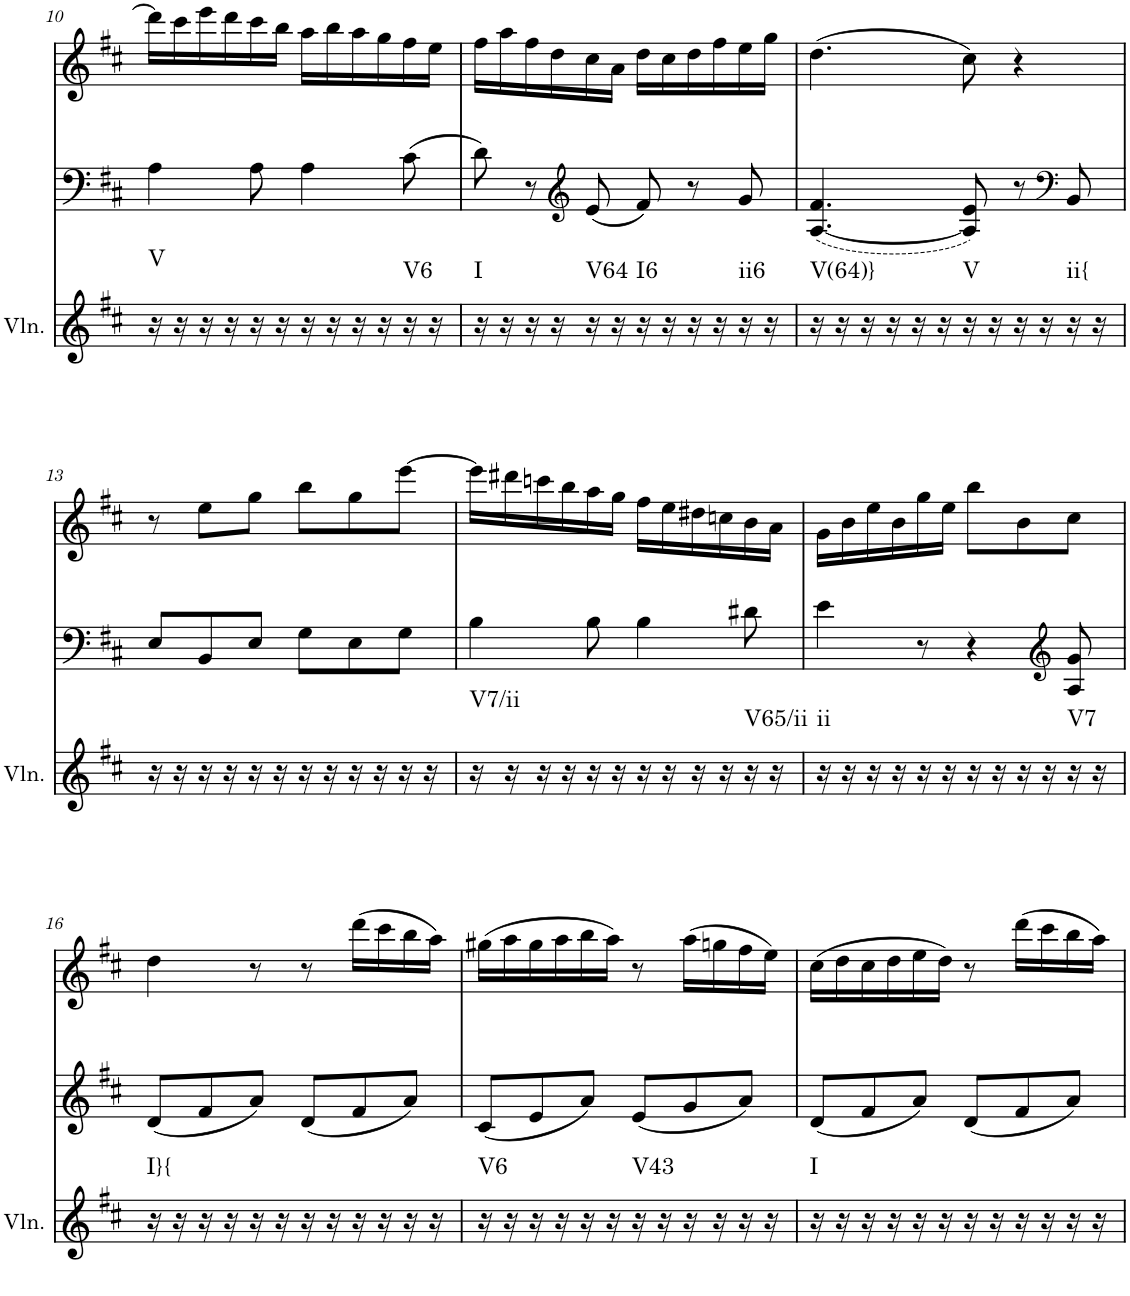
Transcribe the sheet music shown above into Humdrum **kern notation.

**kern	**harte	**kern	**kern
*part3	*part3	*part2	*part1
*staff3	*	*staff2	*staff1
*I"Violin	*	*I"Piano, unbenannt	*I"Piano, unbenannt
*I'Vln.	*	*I'Pno	*I'Pno
!!LO:PB:g=z
*clefG2	*	*clefF4	*clefG2
*k[f#c#]	*	*k[f#c#]	*k[f#c#]
*M6/8	*	*M6/8	*M6/8
=10	=10	=10	=10
!	!LO:H:kt=V	!	!
16r	N	4A\	16ddd\LL]
16r	.	.	16ccc#\
16r	.	.	16eee\
16r	.	.	16ddd\
16r	.	8A\	16ccc#\
16r	.	.	16bb\JJ
16r	.	4A\	16aa\LL
16r	.	.	16bb\
16r	.	.	16aa\
16r	.	.	16gg\
!	!LO:H:kt=V6	!	!
16r	N	(8c#\	16ff#\
16r	.	.	16ee\JJ
=11	=11	=11	=11
!	!LO:H:kt=I	!	!
16r	N	8d\)	16ff#\LL
16r	.	.	16aa\
16r	.	8r	16ff#\
16r	.	.	16dd\
*	*	*clefG2	*
!	!LO:H:kt=V64	!	!
16r	N	(8e/	16cc#\
16r	.	.	16a\JJ
!	!LO:H:kt=I6	!	!
16r	N	8f#/)	16dd\LL
16r	.	.	16cc#\
16r	.	8r	16dd\
16r	.	.	16ff#\
!	!LO:H:kt=ii6	!	!
16r	N	8g/	16ee\
16r	.	.	16gg\JJ
=12	=12	=12	=12
!	!LO:H:kt=V(64)}	!	!
16r	N	([4.A/ 4.f#/	(4.dd\
16r	.	.	.
16r	.	.	.
16r	.	.	.
16r	.	.	.
16r	.	.	.
!	!LO:H:kt=V	!	!
16r	N	8A/] 8e/)	8cc#\)
16r	.	.	.
16r	.	8r	4r
16r	.	.	.
*	*	*clefF4	*
!	!LO:H:kt=ii{	!	!
16r	N	8BB/	.
16r	.	.	.
!!LO:LB:g=z
=13	=13	=13	=13
16r	.	8E/L	8r
16r	.	.	.
16r	.	8BB/	8ee\L
16r	.	.	.
16r	.	8E/J	8gg\J
16r	.	.	.
16r	.	8G\L	8bb\L
16r	.	.	.
16r	.	8E\	8gg\
16r	.	.	.
16r	.	8G\J	[8eee\J
16r	.	.	.
=14	=14	=14	=14
!	!LO:H:kt=V7/ii	!	!
16r	N	4B\	16eee\LL]
16r	.	.	16ddd#X\
16r	.	.	16cccn\
16r	.	.	16bb\
16r	.	8B\	16aa\
16r	.	.	16gg\JJ
16r	.	4B\	16ff#\LL
16r	.	.	16ee\
16r	.	.	16dd#X\
16r	.	.	16ccn\
!	!LO:H:kt=V65/ii	!	!
16r	N	8d#X\	16b\
16r	.	.	16a\JJ
=15	=15	=15	=15
!	!LO:H:kt=ii	!	!
16r	N	4e\	16g\LL
16r	.	.	16b\
16r	.	.	16ee\
16r	.	.	16b\
16r	.	8r	16gg\
16r	.	.	16ee\JJ
16r	.	4r	8bb\L
16r	.	.	.
16r	.	.	8b\
16r	.	.	.
*	*	*clefG2	*
!	!LO:H:kt=V7	!	!
16r	N	8A/ 8g/	8cc#\J
16r	.	.	.
!!LO:LB:g=z
=16	=16	=16	=16
!	!LO:H:kt=I}{	!	!
16r	N	(8d/L	4dd\
16r	.	.	.
16r	.	8f#/	.
16r	.	.	.
16r	.	8a/J)	8r
16r	.	.	.
16r	.	(8d/L	8r
16r	.	.	.
16r	.	8f#/	(16ddd\LL
16r	.	.	16ccc#\
16r	.	8a/J)	16bb\
16r	.	.	16aa\JJ)
=17	=17	=17	=17
!	!LO:H:kt=V6	!	!
16r	N	(8c#/L	(16gg#X\LL
16r	.	.	16aa\
16r	.	8e/	16gg#\
16r	.	.	16aa\
16r	.	8a/J)	16bb\
16r	.	.	16aa\JJ)
!	!LO:H:kt=V43	!	!
16r	N	(8e/L	8r
16r	.	.	.
16r	.	8g/	(16aa\LL
16r	.	.	16ggn\
16r	.	8a/J)	16ff#\
16r	.	.	16ee\JJ)
=18	=18	=18	=18
!	!LO:H:kt=I	!	!
16r	N	(8d/L	(16cc#\LL
16r	.	.	16dd\
16r	.	8f#/	16cc#\
16r	.	.	16dd\
16r	.	8a/J)	16ee\
16r	.	.	16dd\JJ)
16r	.	(8d/L	8r
16r	.	.	.
16r	.	8f#/	(16ddd\LL
16r	.	.	16ccc#\
16r	.	8a/J)	16bb\
16r	.	.	16aa\JJ)
=	=	=	=
*-	*-	*-	*-
